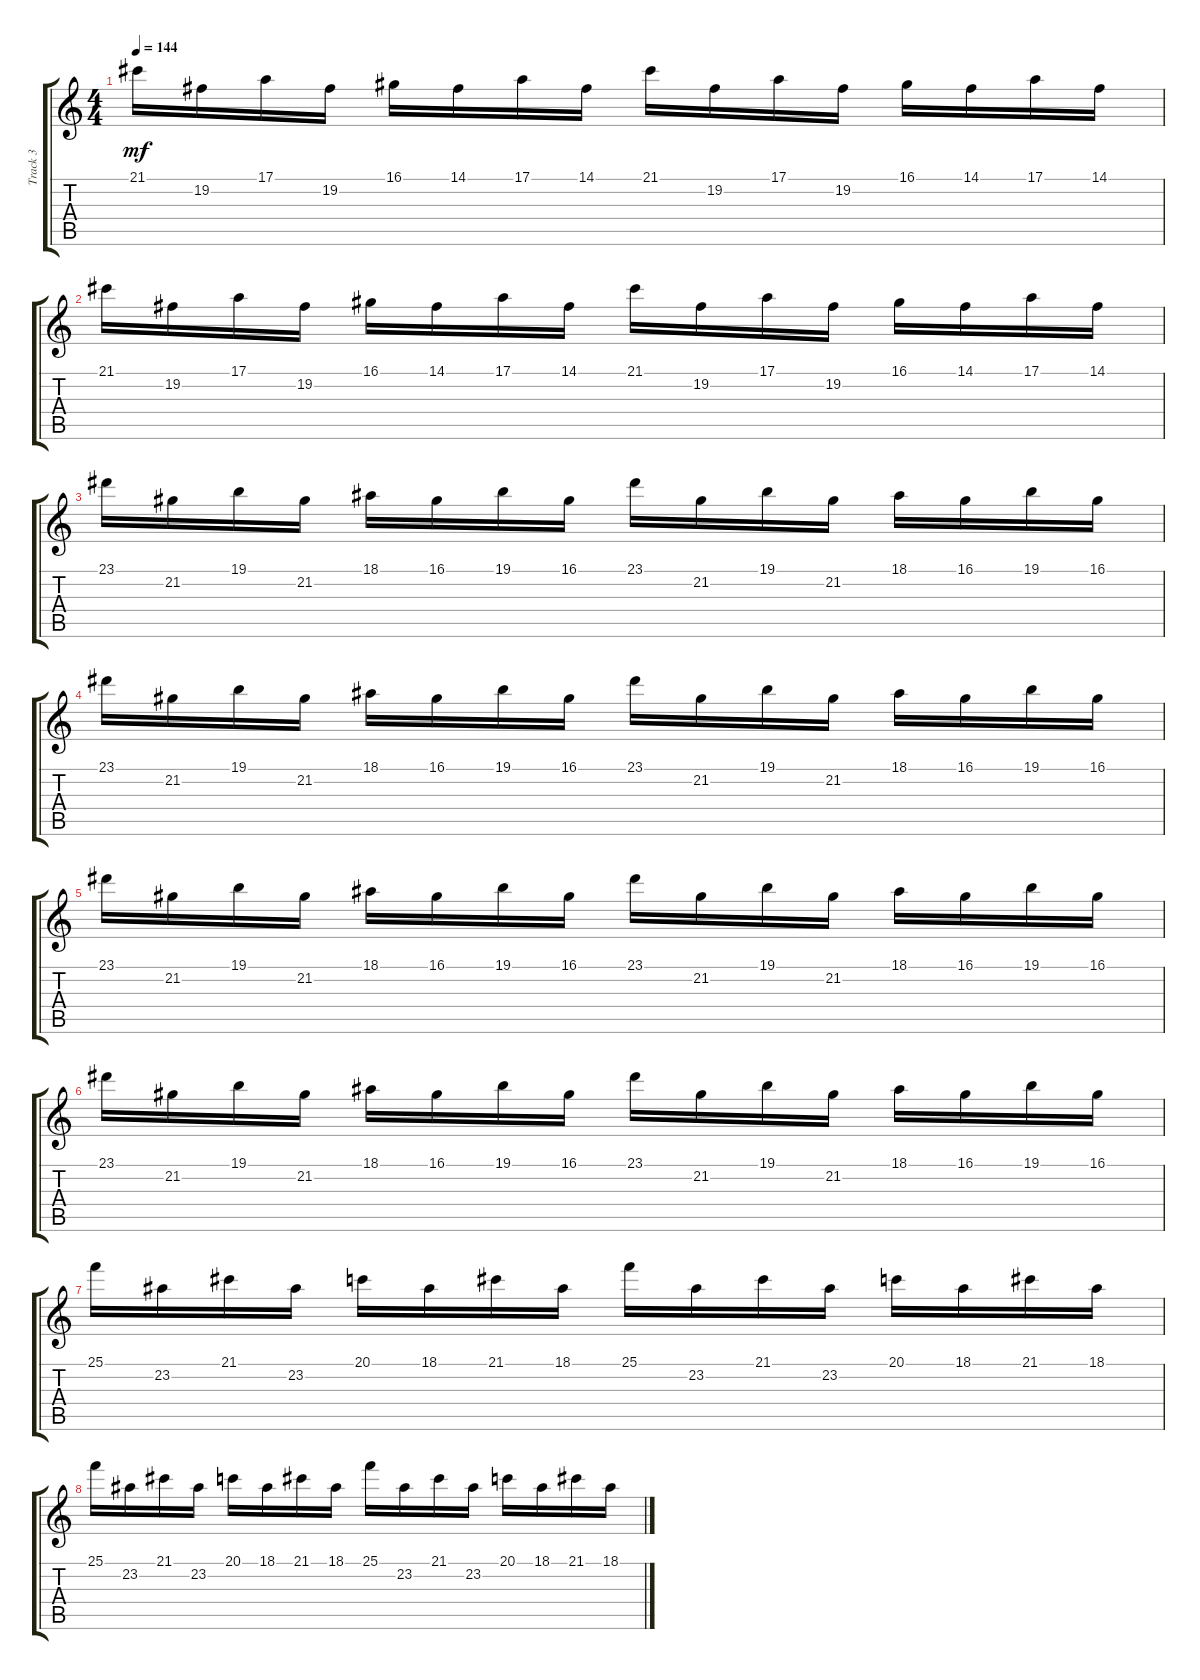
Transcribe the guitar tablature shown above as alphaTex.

\track ("Track 3" "Track 3") {instrument stringensemble1}
\staff {score tabs}
\tuning (E4 B3 G3 D3 A2 E2) {hide}
\ts (4 4)
\tempo 144
\clef g2
\ks c
21.1.16{dy mf} 19.2.16 17.1.16 19.2.16 16.1.16 14.1.16 17.1.16 14.1.16 21.1.16 19.2.16 17.1.16 19.2.16 16.1.16 14.1.16 17.1.16 14.1.16 |
21.1.16 19.2.16 17.1.16 19.2.16 16.1.16 14.1.16 17.1.16 14.1.16 21.1.16 19.2.16 17.1.16 19.2.16 16.1.16 14.1.16 17.1.16 14.1.16 |
23.1.16 21.2.16 19.1.16 21.2.16 18.1.16 16.1.16 19.1.16 16.1.16 23.1.16 21.2.16 19.1.16 21.2.16 18.1.16 16.1.16 19.1.16 16.1.16 |
23.1.16 21.2.16 19.1.16 21.2.16 18.1.16 16.1.16 19.1.16 16.1.16 23.1.16 21.2.16 19.1.16 21.2.16 18.1.16 16.1.16 19.1.16 16.1.16 |
23.1.16 21.2.16 19.1.16 21.2.16 18.1.16 16.1.16 19.1.16 16.1.16 23.1.16 21.2.16 19.1.16 21.2.16 18.1.16 16.1.16 19.1.16 16.1.16 |
23.1.16 21.2.16 19.1.16 21.2.16 18.1.16 16.1.16 19.1.16 16.1.16 23.1.16 21.2.16 19.1.16 21.2.16 18.1.16 16.1.16 19.1.16 16.1.16 |
25.1.16 23.2.16 21.1.16 23.2.16 20.1.16 18.1.16 21.1.16 18.1.16 25.1.16 23.2.16 21.1.16 23.2.16 20.1.16 18.1.16 21.1.16 18.1.16 |
25.1.16 23.2.16 21.1.16 23.2.16 20.1.16 18.1.16 21.1.16 18.1.16 25.1.16 23.2.16 21.1.16 23.2.16 20.1.16 18.1.16 21.1.16 18.1.16
